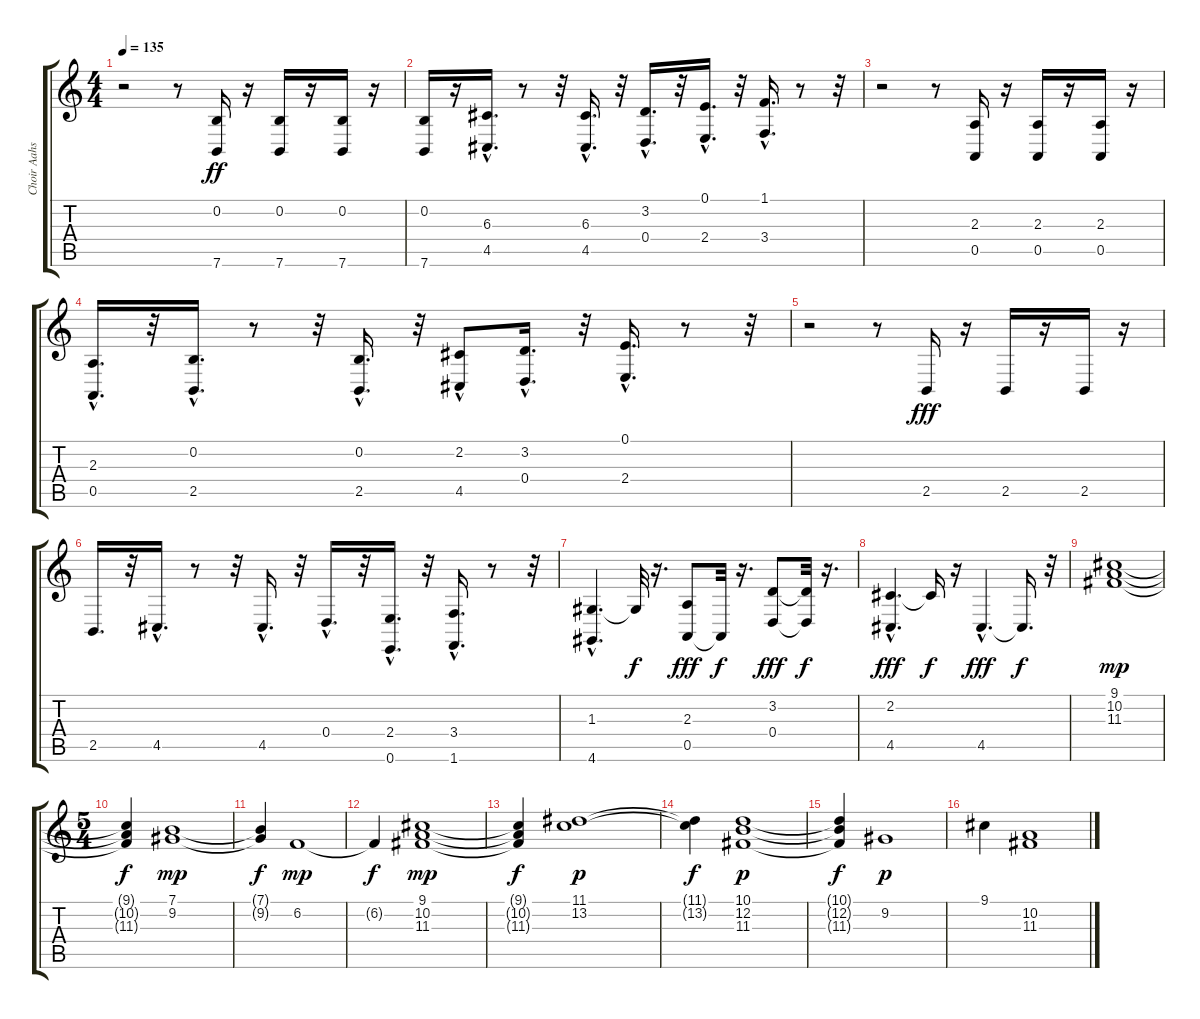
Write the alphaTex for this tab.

\track ("Choir Aahs" "Choir Aahs") {instrument choiraahs}
\staff {score tabs}
\tuning (E4 B3 G3 D3 A2 E2) {hide}
\ts (4 4)
\tempo 135
\clef g2
\ks c
r.2{dy ff} r.8 (0.2 7.6).16 r.16 (0.2 7.6).16 r.16 (0.2 7.6).16 r.16 |
(0.2 7.6).16 r.16 (6.3{hac} 4.5{hac}).16{d} r.8 r.32 (6.3{hac} 4.5{hac}).16{d} r.32 (3.2{hac} 0.4{hac}).16{d} r.32 (0.1 2.4{hac}).16{d} r.32 (1.1{hac} 3.4{hac}).16{d} r.8 r.32 |
r.2 r.8 (2.3 0.5).16 r.16 (2.3 0.5).16 r.16 (2.3 0.5).16 r.16 |
(2.3{hac} 0.5).16{d} r.32 (0.2{hac} 2.5).16{d} r.8 r.32 (0.2{hac} 2.5{hac}).16{d} r.32 (2.2 4.5{hac}).8 (3.2{hac} 0.4{hac}).16{d} r.32 (0.1{hac} 2.4{hac}).16{d} r.8 r.32 |
r.2 r.8 2.5.16{dy fff} r.16 2.5.16 r.16 2.5.16 r.16 |
2.5.16{d} r.32 4.5{hac}.16{d} r.8 r.32 4.5{hac}.16{d} r.32 0.4{hac}.16{d} r.32 (2.4{hac} 0.6{hac}).16{d} r.32 (3.4{hac} 1.6{hac}).16{d} r.8 r.32 |
(1.3{hac} 4.6{hac}).4{d} 1.3{t}.32{dy f} r.16{d} (2.3 0.5).8{dy fff} 0.5{t}.32{dy f} r.16{d} (3.2 0.4).8{dy fff} (3.2{t} 0.4{t}).32{dy f} r.16{d} |
(2.2{hac} 4.5{hac}).4{d dy fff} 2.2{t}.16{dy f} r.16 4.5{hac}.4{d dy fff} 4.5{t}.16{d dy f} r.32 |
(9.1 10.2 11.3).1{dy mp} |
\ts (5 4)
(9.1{t} 10.2{t} 11.3{t}).4{dy f} (7.1 9.2).1{dy mp} |
(7.1{t} 9.2{t}).4{dy f} 6.2.1{dy mp} |
6.2{t}.4{dy f} (9.1 10.2 11.3).1{dy mp} |
(9.1{t} 10.2{t} 11.3{t}).4{dy f} (11.1 13.2).1{dy p} |
(11.1{t} 13.2{t}).4{dy f} (10.1 12.2 11.3).1{dy p} |
(10.1{t} 12.2{t} 11.3{t}).4{dy f} 9.2.1{dy p} |
9.1.4 (10.2 11.3).1
